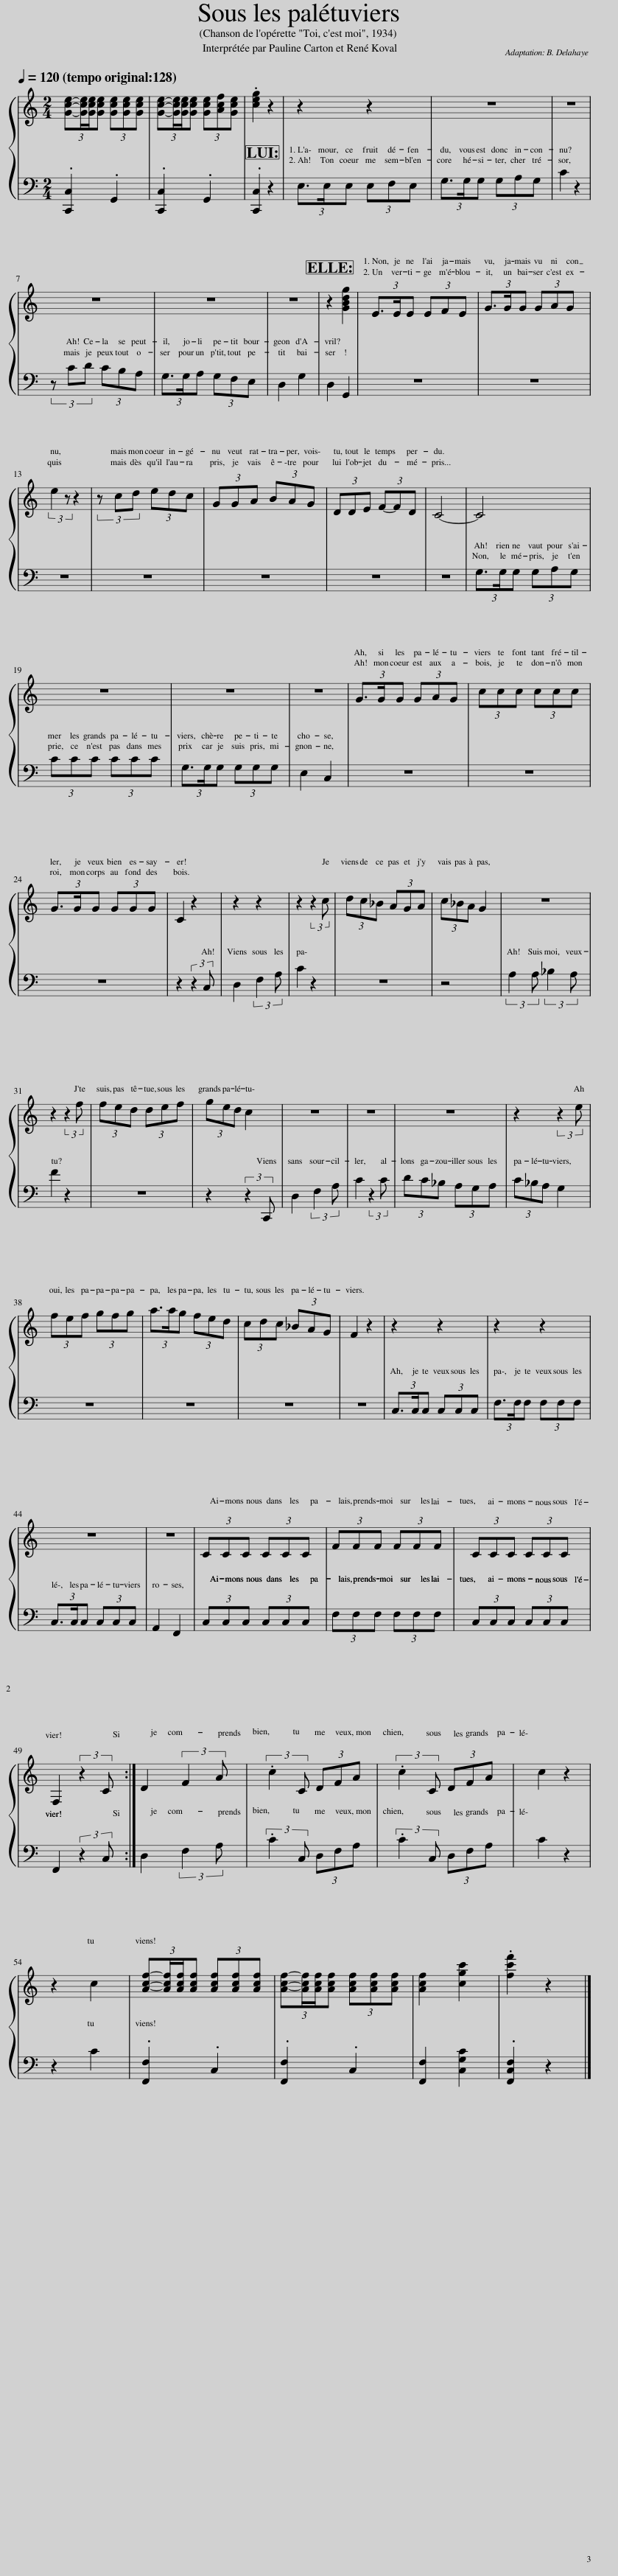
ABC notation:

X:1
%%score 1 { 2 | 3 } 4 5 6 7 8 9 10
L:1/8
Q:1/4=120
M:2/4
I:linebreak $
K:C
V:1 treble
V:2 treble
V:3 bass
V:4 bass
V:5 bass
V:6 treble transpose=-2
V:7 bass
V:8 bass
V:9 perc
K:none
V:10 perc
K:none
V:1
 z4 | z4 | z4 | z4 | z4 | %5
 z4 |$ z4 | z4 | z4 | z4 | %10
 (3:2:4.E- .E/ .E/ .E (3.E .F .E | (3:2:4.G- .G/ .G/ .G (3.G .A .G |$ (3:2:2.e2 z (3:2:2z2 z | (3z .c .d (3.e .d .c | (3.G .G .A (3.B .A .G | %15
 (3.D .D .E (3.F- .F .D | .C2 z2 | z4 |$ z4 | z4 | %20
 z4 | (3.G3/2 .G/ .G (3.G .A .G | (3.c .c .c (3.c .c .c |$ (3.G3/2 .G/ .G (3.G .G .G | .C2 z2 | %25
 z4 | z2 (3:2:2z2 .c | (3.d .c ._B (3.A .G .A | (3.c ._B .A .G2 | z4 |$ %30
 z2 (3:2:2z2 .f | (3.f .e .d (3.d .e .f | (3.g .e .d .c2 | z4 | z4 | %35
 z4 | z2 (3:2:2z2 .e |$ (3.f .e .f (3.g .f .g | (3.a3/2 .a/ .f (3.f .e .d | (3.c .d .c (3._B .A .G | %40
 .F2 z2 | z4 | z4 |$ z4 | z4 | %45
 (3.c .c .c (3.c .c .c | (3.f .f .f (3.f .f .f | (3.c .c .c (3.c .c .c |$ .F2 (3:2:2z2 .C :| .D2 (3:2:2.F2 .A | %50
 (3:2:2.c2 .C (3.D .F .A | (3:2:2.c2 .C (3.D .F .A | .c2 z2 |$ z2 .c2 | .f2 z2 | %55
 z4 | z4 | z4 |] %58
V:2
 (3:2:4[Gce]-[Gce]/[Gce]/[Gce] (3[Gce][Gce][Gce] | (3:2:4[Gce]-[Gce]/[Gce]/[Gce] (3[Gce][Acf][Gce] | .[ceg]2 z2 | z2 z2 | z4 | %5
 z4 |$ z4 | z4 | z4 | z2 [GBdg]2 | %10
 (3E3/2E/E (3EFE | (3G3/2G/G (3GAG |$ (3:2:2e2 z z2 | (3z cd (3edc | (3GGA (3BAG | %15
 (3DDE (3F-FD | C4- | C4 |$ z4 | z4 | %20
 z4 | (3G3/2G/G (3GAG | (3ccc (3ccc |$ (3G3/2G/G (3GGG | C2 z2 | %25
 z2 z2 | z2 (3:2:2z2 c | (3dc_B (3AGA | (3c_BA G2 | z4 |$ %30
 z2 (3:2:2z2 f | (3fed (3def | (3ged c2 | z4 | z4 | %35
 z4 | z2 (3:2:2z2 e |$ (3fef (3gfg | (3a3/2a/g (3fed | (3cdc (3_BAG | %40
 F2 z2 | z2 z2 | z2 z2 |$ z4 | z4 | %45
 (3CCC (3CCC | (3FFF (3FFF | (3CCC (3CCC |$ F,2 (3:2:2z2 C :| D2 (3:2:2F2 A | %50
 (3:2:2.c2 C (3DFA | (3:2:2.c2 C (3DFA | c2 z2 |$ z2 c2 | (3:2:4[Acf]-[Acf]/[Acf]/[Acf] (3[Acf][Acf][Acf] | %55
 (3:2:4[Acf]-[Acf]/[Acf]/[Acf] (3[Acf][Acf][Acf] | [Acf]2 [cgc']2 | .[fc'f']2 z2 |] %58
V:3
 .[C,,C,]2 .G,,2 | .[C,,C,]2 .G,,2 | .[C,,C,]2 z2 | (3E,3/2E,/E, (3E,F,E, | (3G,3/2G,/G, (3G,A,G, | %5
 C2 z2 |$ (3z CD (3CB,A, | (3G,3/2G,/A, (3G,F,E, | D,2 G,2 | D,2 G,,2 | %10
 z4 | z4 |$ z4 | z4 | z4 | %15
 z4 | z4 | (3G,3/2G,/G, (3G,A,G, |$ (3CCC (3CCC | (3G,3/2G,/G, (3G,G,G, | %20
 E,2 C,2 | z4 | z4 |$ z4 | z2 (3:2:2z2 C, | %25
 D,2 (3:2:2F,2 A, | C2 z2 | z4 | z4 | (3:2:2A,2 A, (3:2:2_B,2 A, |$ %30
 F2 z2 | z4 | z2 (3:2:2z2 C,, | D,2 (3:2:2F,2 A, | C2 (3:2:2z2 C | %35
 (3DC_B, (3A,G,A, | (3C_B,A, G,2 |$ z4 | z4 | z4 | %40
 z4 | (3C,3/2C,/C, (3C,C,C, | (3F,3/2F,/F, (3F,F,F, |$ (3C,3/2C,/C, (3C,C,C, | A,,2 F,,2 | %45
 (3C,C,C, (3C,C,C, | (3F,F,F, (3F,F,F, | (3C,C,C, (3C,C,C, |$ F,,2 (3:2:2z2 C, :| D,2 (3:2:2F,2 A, | %50
 (3:2:2.C2 C, (3D,F,A, | (3:2:2.C2 C, (3D,F,A, | C2 z2 |$ z2 C2 | .[F,,F,]2 .C,2 | %55
 .[F,,F,]2 .C,2 | [F,,F,]2 [C,G,C]2 | .[F,,C,F,]2 z2 |] %58
V:4
 z4 | z4 | z4 | (3E,3/2 E,/ E, (3E, F, E, | (3:2:4G,- G,/ G,/ G, (3G, A, G, | %5
 (3:2:2C2 z (3:2:2z2 z |$ (3z C D (3C B, A, | (3G,3/2 G,/ A, (3G, F, E, | D,2 G,2 | D,2 z2 | %10
 z4 | z4 |$ z4 | z4 | z4 | %15
 z4 | z4 | (3G,3/2 G,/ G, (3G, A, G, |$ (3C C C (3C C C | (3G,3/2 G,/ G, (3G, G, G, | %20
 E,2 C,2 | z4 | z4 |$ z4 | z2 (3:2:2z2 C, | %25
 D,2 (3:2:2F,2 A, | C2 z2 | z4 | z4 | (3:2:2A,2 A, (3:2:2_B,2 A, |$ %30
 F2 z2 | z4 | z2 (3:2:2z2 C, | D,2 (3:2:2F,2 A, | C2 (3:2:2z2 C | %35
 (3D C _B, (3A, G, A, | (3C _B, A, G,2 |$ z4 | z4 | z4 | %40
 z4 | (3C,3/2 C,/ C, (3C, C, C, | (3F,3/2 F,/ F, (3F, F, F, |$ (3C,3/2 C,/ C, (3C, C, C, | A,,2 F,,2 | %45
 (3C, C, C, (3C, C, C, | (3F, F, F, (3F, F, F, | (3C, C, C, (3C, C, C, |$ F,,2 (3:2:2z2 C, :| D,2 (3:2:2F,2 A, | %50
 (3:2:2.C2 C, (3D, F, A, | (3:2:2.C2 C, (3D, F, A, | C2 z2 |$ z2 C2 | F2 z2 | %55
 z4 | z4 | z4 |] %58
V:5
 z4 | z4 | z4 | E,2 [C,C]2 | [G,G]2 [E,E]2 | %5
 (3:2:2[C,C]2 [E,E] (3:2:2[G,G]2 [E,E] |$ [C,C]2 [G,G]2 | [G,,G,]2 [D,D]2 | (3:2:1[D,D]3 (3:2:1[G,,G,]3 | (3:2:2[D,D]2 [B,,B,] (3:2:2[G,,G,]2 [B,,B,] | %10
 [C,C]2 [E,E]2 | [G,G]2 [C,C]2 |$ [E,E]2 [B,B]2 | [A,A]2 [E,E]2 | [D,D]2 [B,,B,]2 | %15
 [G,,G,]2 [D,D]2 | [C,C]2 z2 | [G,,G,]2 [E,E]2 |$ [G,G]2 [E,E]2 | [C,C]2 [E,E]2 | %20
 [G,G]2 [C,C]2 | [G,,G,]2 [E,E]2 | [G,G]2 [E,E]2 |$ [C,C]2 [G,G]2 | [C,C]2 z2 | %25
 F,2 C2 | F,2 C2 | F,2 C2 | F,2 C,2 | F,2 C2 |$ %30
 F,2 A,2 | C2 F,2 | C,2 C,,2 | F,2 A,2 | F,2 C2 | %35
 F,2 A,2 | F,2 C,2 |$ F,2 C2 | F,2 A,2 | C,2 F,2 | %40
 F,,2 F,2 | C,2 E,2 | F,2 A,2 |$ G,2 E,2 | C,2 F,,2 | %45
 C,2 E,2 | F,2 A,2 | G,2 E,2 |$ F,2 F,,2 :| z4 | %50
 z4 | z4 | z4 |$ z4 | A,,2 C,2 | %55
 A,,2 C,2 | A,,2 C,2 | F,2 z2 |] %58
V:6
[K:D] (3F3/2 F/ F (3F F F | (3F3/2 F/ F (3F G F | A z z2 | z2 z2 | z4 | %5
 z4 |$ z4 | z4 | z4 | z4 | %10
 z4 | z4 |$ z4 | z4 | z4 | %15
 z4 | (3D3/2 D/ D (3D D D | D z z2 |$ z4 | z4 | %20
 (3F F F (3D z z | z4 | z4 |$ z4 | z4 | %25
 z4 | z4 | z4 | z4 | z4 |$ %30
 z4 | z4 | z4 | z4 | z4 | %35
 z4 | z4 |$ z4 | z4 | z4 | %40
 (3G3/2 G/ G (3G G G | G z z2 | z4 |$ z4 | (3G3/2 G/ G (3G G G | %45
 G z z2 | z4 | z4 |$ z4 :| z4 | %50
 z4 | z4 | z4 |$ z4 | (3:2:2g2 g (3:2:2g2 g | %55
 (3:2:2g2 g (3:2:2g2 g | g2 z2 | z2 z2 |] %58
V:7
 (3:2:4E- E/ E/ E (3E E E | (3:2:4E- E/ E/ E (3E F E | G z z2 | z2 z2 | z4 | %5
 z4 |$ z4 | z4 | z4 | z2 .G,,2 | %10
 z4 | z4 |$ z4 | z4 | z4 | %15
 z4 | z4 | z4 |$ z4 | z4 | %20
 z4 | z4 | z4 |$ z4 | z4 | %25
 z4 | z4 | z4 | z4 | z4 |$ %30
 z4 | z4 | z4 | z4 | z4 | %35
 z4 | z4 |$ z4 | z4 | z4 | %40
 z4 | z4 | z4 |$ z4 | z4 | %45
 z4 | z4 | z4 |$ z4 :| z4 | %50
 z4 | z4 | z4 |$ z4 | z2 z2 | %55
 z2 z2 | z2 z2 | z2 z2 |] %58
V:8
 .C,2 .G,2 | .C,2 .G,,2 | .C,2 z2 | z2 z2 | G, z z2 | %5
 C, z z2 |$ G, z z2 | C, z z2 | G, z z2 | G,,2 G,,2 | %10
 C, z z2 | G, z z2 |$ E, z z2 | A, z z2 | D, z z2 | %15
 G, z z2 | C, z z2 | C,2 z2 |$ G,2 z2 | E,2 z2 | %20
 C,2 z2 | C,2 z2 | G,2 z2 |$ E,2 z2 | C,2 z2 | %25
 z4 | z4 | z4 | z4 | z4 |$ %30
 z4 | z4 | z4 | z4 | z4 | %35
 z4 | z4 |$ z4 | z4 | z4 | %40
 z4 | C,2 z2 | F,2 z2 |$ G,2 z2 | C,2 F,,2 | %45
 C,2 z2 | F,2 z2 | G,2 E,2 |$ F,2 z2 :| z4 | %50
 z4 | z4 | z4 |$ z4 | F,2 z2 | %55
 F,2 z2 | F,2 C2 | F,2 z2 |] %58
V:9
 F2 F2 | F2 F2 | F2 z2 | F2 z2 | z2 z2 | %5
 F2 z2 |$ F2 z2 | z4 | F2 z2 | F2 z2 | %10
 F2 z2 | z4 |$ F2 z2 | F2 z2 | z4 | %15
 z4 | F2 z2 | F2 z2 |$ z4 | z4 | %20
 F2 z2 | F2 z2 | z4 |$ z4 | F2 z2 | %25
 F2 z2 | F2 z2 | F2 z2 | F2 z2 | F2 z2 |$ %30
 F2 z2 | F2 z2 | F2 z2 | F2 z2 | F2 z2 | %35
 F2 z2 | F2 z2 |$ F2 z2 | F2 z2 | F2 z2 | %40
 F2 z2 | F2 z2 | F2 z2 |$ F2 z2 | F2 z2 | %45
 F2 z2 | F2 z2 | F2 z2 |$ F2 z2 :| z4 | %50
 z4 | z4 | F2 z2 |$ F2 z2 | F2 F2 | %55
 F2 F2 | F2 z2 | F2 z2 |] %58
V:10
 z4 | z4 | z2 _B2 | z4 | z2 z2 | %5
 z2 _B2 |$ z2 z2 | z2 z2 | z2 _B2 | z2 _B2 | %10
 z2 z2 | z2 z2 |$ z2 _B2 | z4 | z4 | %15
 z4 | z2 _B2 | z4 |$ z4 | z4 | %20
 z2 _B2 | z4 | z4 |$ z4 | z2 _B2 | %25
 z2 _B2 | z2 _B2 | z2 _B2 | z2 _B2 | z2 _B2 |$ %30
 z2 _B2 | z2 _B2 | z2 _B2 | z2 _B2 | z2 _B2 | %35
 z2 _B2 | z2 _B2 |$ z2 _B2 | z2 _B2 | z2 _B2 | %40
 z2 _B2 | (3z z _B _B2 | (3z z _B _B2 |$ (3z z _B _B2 | (3z z _B _B2 | %45
 (3z z _B _B2 | (3z z _B _B2 | (3z z _B _B2 |$ (3z z _B _B2 :| z4 | %50
 z4 | z4 | z2 _B2 |$ z2 _B2 | z2 z2 | %55
 z2 z2 | z2 _B2 | _B2 z2 |] %58
